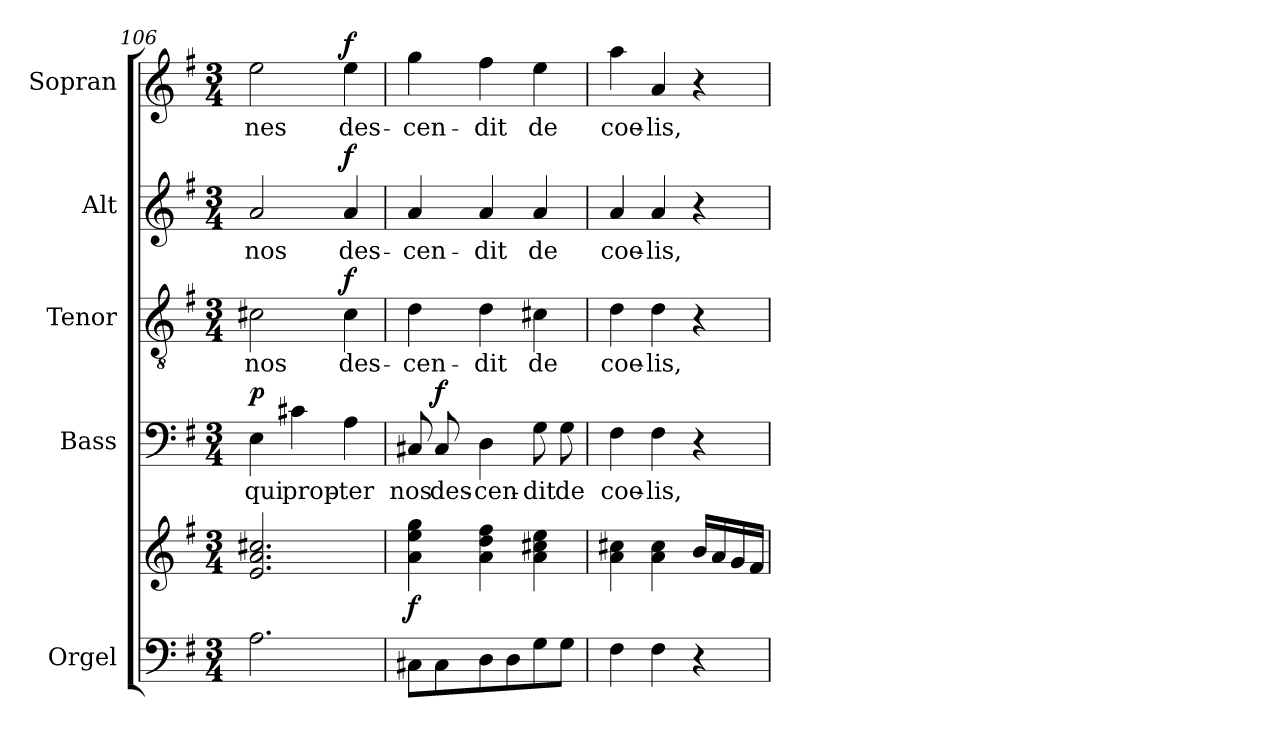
**kern	**kern	**dynam	**kern	**text	**dynam	**kern	**text	**dynam	**kern	**text	**dynam	**kern	**text	**dynam
*part5	*part5	*part5	*part4	*part4	*part4	*part3	*part3	*part3	*part2	*part2	*part2	*part1	*part1	*part1
*staff6	*staff5	*staff5/6	*staff4	*staff4	*staff4	*staff3	*staff3	*staff3	*staff2	*staff2	*staff2	*staff1	*staff1	*staff1
*I"Orgel	*	*	*I"Bass	*	*	*I"Tenor	*	*	*I"Alt	*	*	*I"Sopran	*	*
*I'Org.	*	*	*I'B	*	*	*I'T	*	*	*I'A	*	*	*I'S	*	*
*clefF4	*clefG2	*	*clefF4	*	*	*clefGv2	*	*	*clefG2	*	*	*clefG2	*	*
*k[f#]	*k[f#]	*	*k[f#]	*	*	*k[f#]	*	*	*k[f#]	*	*	*k[f#]	*	*
*G:	*G:	*	*G:	*	*	*G:	*	*	*G:	*	*	*G:	*	*
*M3/4	*M3/4	*	*M3/4	*	*	*M3/4	*	*	*M3/4	*	*	*M3/4	*	*
=106	=106	=106	=106	=106	=106	=106	=106	=106	=106	=106	=106	=106	=106	=106
!	!	!	!	!LO:LY:b	!LO:DY:a	!	!LO:LY:b	!	!	!LO:LY:b	!	!	!LO:LY:b	!
2.A\	2.e/ 2.a/ 2.cc#X/	.	4E\	qui	p	2c#X\	nos	.	2a/	nos	.	2ee\	-nes	.
!	!	!	!	!LO:LY:b	!	!	!	!	!	!	!	!	!	!
.	.	.	4c#X\	prop-	.	.	.	.	.	.	.	.	.	.
!	!	!	!	!LO:LY:b	!	!	!LO:LY:b	!LO:DY:a	!	!LO:LY:b	!LO:DY:a	!	!LO:LY:b	!LO:DY:a
.	.	.	4A\	-ter	.	4c#\	des-	f	4a/	des-	f	4ee\	des-	f
!!LO:LB:g=z
=107	=107	=107	=107	=107	=107	=107	=107	=107	=107	=107	=107	=107	=107	=107
!	!	!LO:DY:b	!	!LO:LY:b	!	!	!LO:LY:b	!	!	!LO:LY:b	!	!	!LO:LY:b	!
8C#X\L	4a\ 4ee\ 4gg\	f	8C#X/	nos	.	4d\	-cen-	.	4a/	-cen-	.	4gg\	-cen-	.
!	!	!	!	!LO:LY:b	!LO:DY:a	!	!	!	!	!	!	!	!	!
8C#\	.	.	8C#/	des-	f	.	.	.	.	.	.	.	.	.
!	!	!	!	!LO:LY:b	!	!	!LO:LY:b	!	!	!LO:LY:b	!	!	!LO:LY:b	!
8D\	4a\ 4dd\ 4ff#\	.	4D\	-cen-	.	4d\	-dit	.	4a/	-dit	.	4ff#\	-dit	.
8D\	.	.	.	.	.	.	.	.	.	.	.	.	.	.
!	!	!	!	!LO:LY:b	!	!	!LO:LY:b	!	!	!LO:LY:b	!	!	!LO:LY:b	!
8G\	4a\ 4cc#X\ 4ee\	.	8G\	-dit	.	4c#X\	de	.	4a/	de	.	4ee\	de	.
!	!	!	!	!LO:LY:b	!	!	!	!	!	!	!	!	!	!
8G\J	.	.	8G\	de	.	.	.	.	.	.	.	.	.	.
=108	=108	=108	=108	=108	=108	=108	=108	=108	=108	=108	=108	=108	=108	=108
!	!	!	!	!LO:LY:b	!	!	!LO:LY:b	!	!	!LO:LY:b	!	!	!LO:LY:b	!
4F#\	4a\ 4cc#X\	.	4F#\	coe-	.	4d\	coe-	.	4a/	coe-	.	4aa\	coe-	.
!	!	!	!	!LO:LY:b	!	!	!LO:LY:b	!	!	!LO:LY:b	!	!	!LO:LY:b	!
4F#\	4a\ 4cc#\	.	4F#\	-lis,	.	4d\	-lis,	.	4a/	-lis,	.	4a/	-lis,	.
4r	16b/LL	.	4r	.	.	4r	.	.	4r	.	.	4r	.	.
.	16a/	.	.	.	.	.	.	.	.	.	.	.	.	.
.	16g/	.	.	.	.	.	.	.	.	.	.	.	.	.
.	16f#/JJ	.	.	.	.	.	.	.	.	.	.	.	.	.
=	=	=	=	=	=	=	=	=	=	=	=	=	=	=
*-	*-	*-	*-	*-	*-	*-	*-	*-	*-	*-	*-	*-	*-	*-
